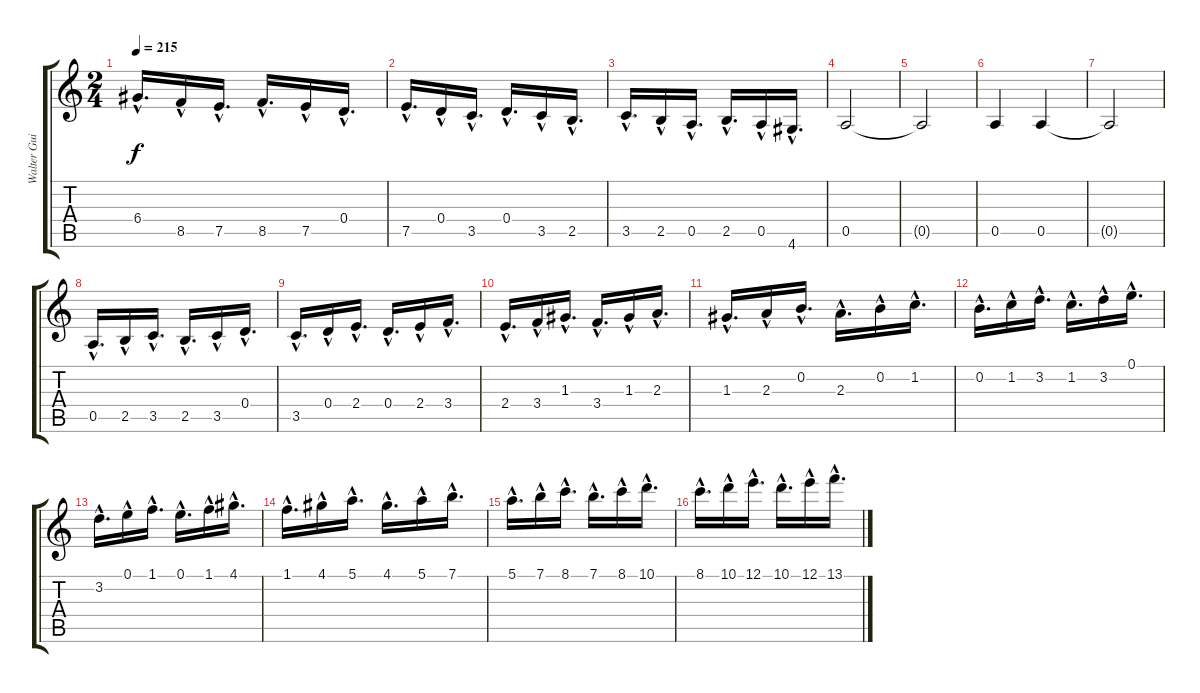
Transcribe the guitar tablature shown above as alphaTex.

\track ("Walter Guiardino" "Walter Gui") {instrument overdrivenguitar}
\staff {score tabs}
\tuning (E4 B3 G3 D3 A2 E2) {hide}
\ts (2 4)
\tempo 215
\clef g2
\ks c
6.4{hac}.16{d dy f} 8.5{hac}.16 7.5{hac}.16{d} 8.5{hac}.16{d} 7.5{hac}.16 0.4{hac}.16{d} |
7.5{hac}.16{d} 0.4{hac}.16 3.5{hac}.16{d} 0.4{hac}.16{d} 3.5{hac}.16 2.5{hac}.16{d} |
3.5{hac}.16{d} 2.5{hac}.16 0.5{hac}.16{d} 2.5{hac}.16{d} 0.5{hac}.16 4.6{hac}.16{d} |
0.5.2 |
0.5{t}.2 |
0.5.4 0.5.4 |
0.5{t}.2 |
0.5{hac}.16{d} 2.5{hac}.16 3.5{hac}.16{d} 2.5{hac}.16{d} 3.5{hac}.16 0.4{hac}.16{d} |
3.5{hac}.16{d} 0.4{hac}.16 2.4{hac}.16{d} 0.4{hac}.16{d} 2.4{hac}.16 3.4{hac}.16{d} |
2.4{hac}.16{d} 3.4{hac}.16 1.3{hac}.16{d} 3.4{hac}.16{d} 1.3{hac}.16 2.3{hac}.16{d} |
1.3{hac}.16{d} 2.3{hac}.16 0.2{hac}.16{d} 2.3{hac}.16{d} 0.2{hac}.16 1.2{hac}.16{d} |
0.2{hac}.16{d} 1.2{hac}.16 3.2{hac}.16{d} 1.2{hac}.16{d} 3.2{hac}.16 0.1{hac}.16{d} |
3.2{hac}.16{d} 0.1{hac}.16 1.1{hac}.16{d} 0.1{hac}.16{d} 1.1{hac}.16 4.1{hac}.16{d} |
1.1{hac}.16{d} 4.1{hac}.16 5.1{hac}.16{d} 4.1{hac}.16{d} 5.1{hac}.16 7.1{hac}.16{d} |
5.1{hac}.16{d} 7.1{hac}.16 8.1{hac}.16{d} 7.1{hac}.16{d} 8.1{hac}.16 10.1{hac}.16{d} |
8.1{hac}.16{d} 10.1{hac}.16 12.1{hac}.16{d} 10.1{hac}.16{d} 12.1{hac}.16 13.1{hac}.16{d}
